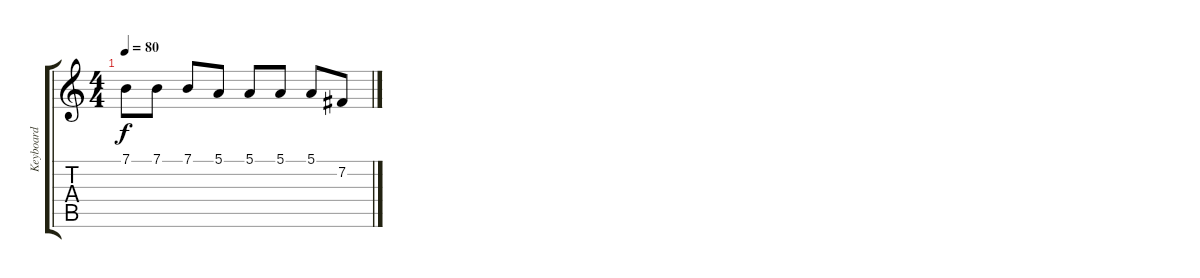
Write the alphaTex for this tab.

\track ("Keyboard" "Keyboard") {instrument fx5brightness}
\staff {score tabs}
\tuning (E4 B3 G3 D3 A2 E2) {hide}
\ts (4 4)
\tempo 80
\clef g2
\ks c
7.1.8{dy f} 7.1.8 7.1.8 5.1.8 5.1.8 5.1.8 5.1.8 7.2.8
